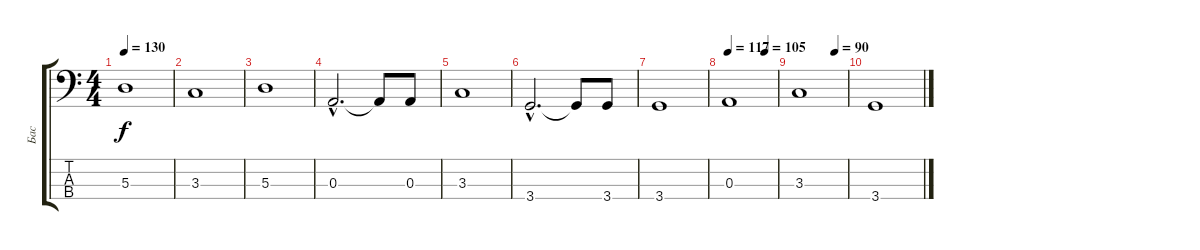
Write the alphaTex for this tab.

\track ("Бас" "Бас") {instrument electricbassfinger}
\staff {score tabs}
\tuning (G2 D2 A1 E1) {hide}
\ts (4 4)
\tempo 130
\clef f4
\ks c
5.3.1{dy f} |
3.3.1 |
5.3.1 |
0.3{hac}.2{d} 0.3{t}.8 0.3.8 |
3.3.1 |
3.4{hac}.2{d} 3.4{t}.8 3.4.8 |
3.4.1 |
\tempo 117
\tempo (105 0.75)
0.3.1 |
\tempo (90 0.75)
3.3.1 |
3.4.1
